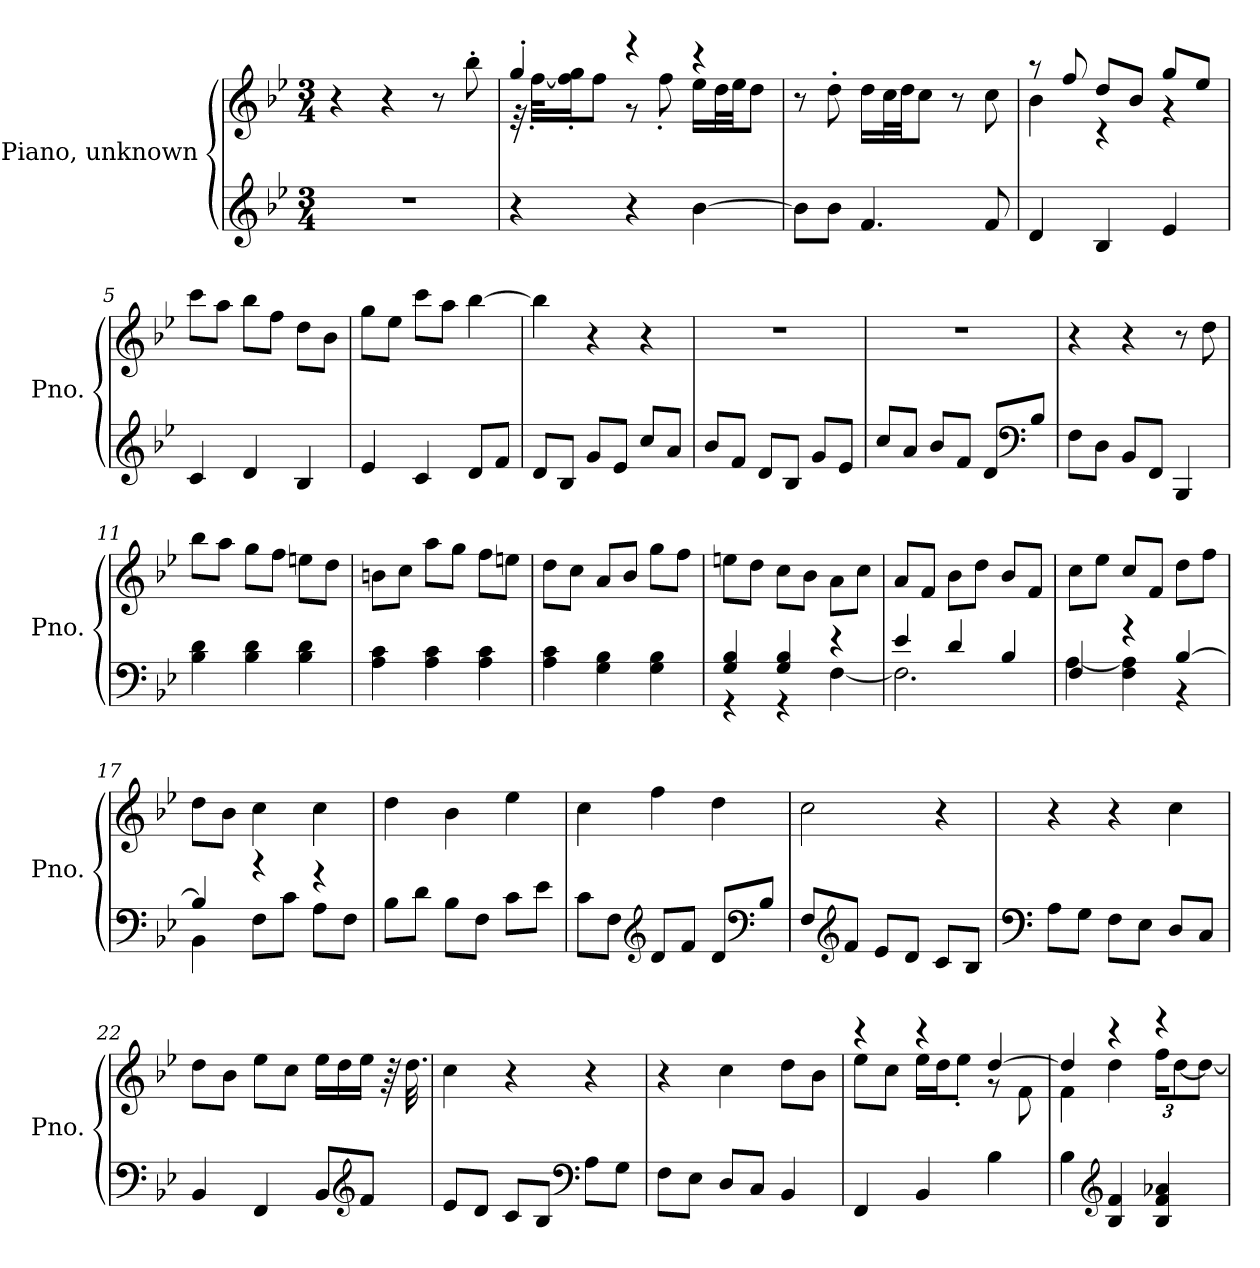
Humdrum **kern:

**kern	**kern
*part1	*part1
*staff2	*staff1
*I"Piano, unknown	*
*I'Pno.	*
*clefG2	*clefG2
*k[b-e-]	*k[b-e-]
*M3/4	*M3/4
*MM191	*MM191
=1	=1
2.r	4r
.	4r
.	8r
.	8bb-'\
=2	=2
*	*^
4r	4gg'/	32r
.	.	[32ff'\KLL
.	.	16ff\]' 16gg\'J
.	.	8ff\J
4r	4r	8r
.	.	8ff'\
[4b-\	4r	16ee-\LL
.	.	32dd\L
.	.	32ee-\JJ
.	.	8dd\J
*	*v	*v
=3	=3
8b-\L]	8r
8b-\J	8dd'\
4.f/	16dd\LL
.	32cc\L
.	32dd\JJ
.	8cc\J
.	8r
8f/	8cc\
=4	=4
*	*^
4d/	8r	4b-\
.	8ff/	.
4B-/	8dd/L	4r
.	8b-/J	.
4e-/	8gg/L	4r
.	8ee-/J	.
*	*v	*v
=5	=5
4c/	8ccc\L
.	8aa\J
4d/	8bb-\L
.	8ff\J
4B-/	8dd\L
.	8b-\J
!!LO:LB:g=z
=6	=6
4e-/	8gg\L
.	8ee-\J
4c/	8ccc\L
.	8aa\J
8d/L	[4bb-\
8f/J	.
=7	=7
8d/L	4bb-\]
8B-/J	.
8g/L	4r
8e-/J	.
8cc/L	4r
8a/J	.
=8	=8
8b-/L	2.r
8f/J	.
8d/L	.
8B-/J	.
8g/L	.
8e-/J	.
=9	=9
8cc/L	2.r
8a/J	.
8b-/L	.
8f/J	.
8d/L	.
*clefF4	*
8B-/J	.
=10	=10
8F\L	4r
8D\J	.
8BB-/L	4r
8FF/J	.
4BBB-/	8r
.	8dd\
=11	=11
4B-\ 4d\	8bb-\L
.	8aa\J
4B-\ 4d\	8gg\L
.	8ff\J
4B-\ 4d\	8een\L
.	8dd\J
!!LO:LB:g=z
=12	=12
4A\ 4c\	8bn\L
.	8cc\J
4A\ 4c\	8aa\L
.	8gg\J
4A\ 4c\	8ff\L
.	8een\J
=13	=13
4A\ 4c\	8dd\L
.	8cc\J
4G\ 4B-\	8a/L
.	8b-/J
4G\ 4B-\	8gg\L
.	8ff\J
=14	=14
*^	*
4G/ 4B-/	4r	8een\L
.	.	8dd\J
4G/ 4B-/	4r	8cc\L
.	.	8b-\J
4r	[4F\	8a\L
.	.	8cc\J
=15	=15	=15
4e-/	2.F\]	8a/L
.	.	8f/J
4d/	.	8b-\L
.	.	8dd\J
4B-/	.	8b-/L
.	.	8f/J
=16	=16	=16
4F/	[4A\	8cc\L
.	.	8ee-\J
4r	4F\ 4A\]	8cc/L
.	.	8f/J
[4B-/	4r	8dd\L
.	.	8ff\J
=17	=17	=17
4B-/]	4BB-\	8dd\L
.	.	8b-\J
4r	8F\L	4cc\
.	8c\J	.
4r	8A\L	4cc\
.	8F\J	.
*v	*v	*
!!LO:LB:g=z
=18	=18
8B-\L	4dd\
8d\J	.
8B-\L	4b-\
8F\J	.
8c\L	4ee-\
8e-\J	.
=19	=19
8c\L	4cc\
8F\J	.
*clefG2	*
8d/L	4ff\
8f/J	.
8d/L	4dd\
*clefF4	*
8B-/J	.
=20	=20
8F/L	2cc\
*clefG2	*
8f/J	.
8e-/L	.
8d/J	.
8c/L	4r
8B-/J	.
=21	=21
*clefF4	*
8A\L	4r
8G\J	.
8F\L	4r
8E-\J	.
8D/L	4cc\
8C/J	.
=22	=22
4BB-/	8dd\L
.	8b-\J
4FF/	8ee-\L
.	8cc\J
8BB-/L	16ee-\LL
.	16dd\
*clefG2	*
8f/J	16ee-\JJ
.	64r
.	32.dd\
!!LO:LB:g=z
=23	=23
8e-/L	4cc\
8d/J	.
8c/L	4r
8B-/J	.
*clefF4	*
8A\L	4r
8G\J	.
=24	=24
8F\L	4r
8E-\J	.
8D/L	4cc\
8C/J	.
4BB-/	8dd\L
.	8b-\J
=25	=25
*	*^
4FF/	4r	8ee-\L
.	.	8cc\J
4BB-/	4r	16ee-\LL
.	.	16dd\J
.	.	8ee-'\J
4B-\	[4dd/	8r
.	.	8f\
=26	=26	=26
4B-\	4dd/]	4f\
*clefG2	*	*
4B-/ 4f/	4r	4dd\
*	*	*Xbrackettup
4B-/ 4f/ 4a-X/	4r	24ff\KL
.	.	[12dd\
.	.	8dd\J_
*	*v	*v
=	=
*-	*-
